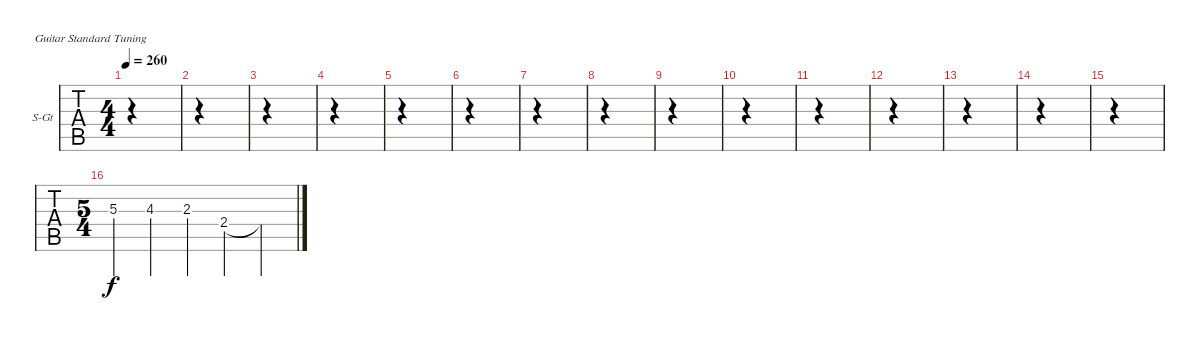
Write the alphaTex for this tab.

\defaultSystemsLayout 4
\bracketExtendMode groupsimilarinstruments
\firstSystemTrackNameOrientation horizontal
\otherSystemsTrackNameOrientation horizontal
\track ("Second Guitar" "S-Gt") {instrument acousticguitarsteel}
\staff {tabs}
\tuning (E4 B3 G3 D3 A2 E2)
\ts (4 4)
\tempo 260
\clef g2
\ks c
|
|
|
|
|
|
|
|
|
|
|
|
|
|
|
\ts (5 4)
5.3.4 4.3.4 2.3.4 2.4.4 2.4{t}.4
